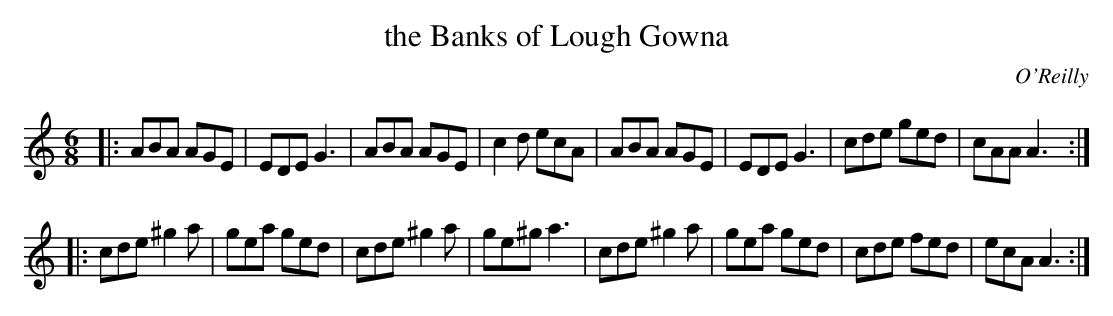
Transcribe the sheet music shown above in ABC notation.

X:1
T: the Banks of Lough Gowna
O: O'Reilly
M: 6/8
L: 1/8
K: Am
|:\
ABA  AGE | EDE G3  | ABA  AGE | c2d  ecA |\
ABA  AGE | EDE G3  | cde  ged | cAA  A3 :|
|:\
cde ^g2a | gea ged | cde ^g2a | ge^g a3  |\
cde ^g2a | gea ged | cde  fed | ecA  A3 :|
